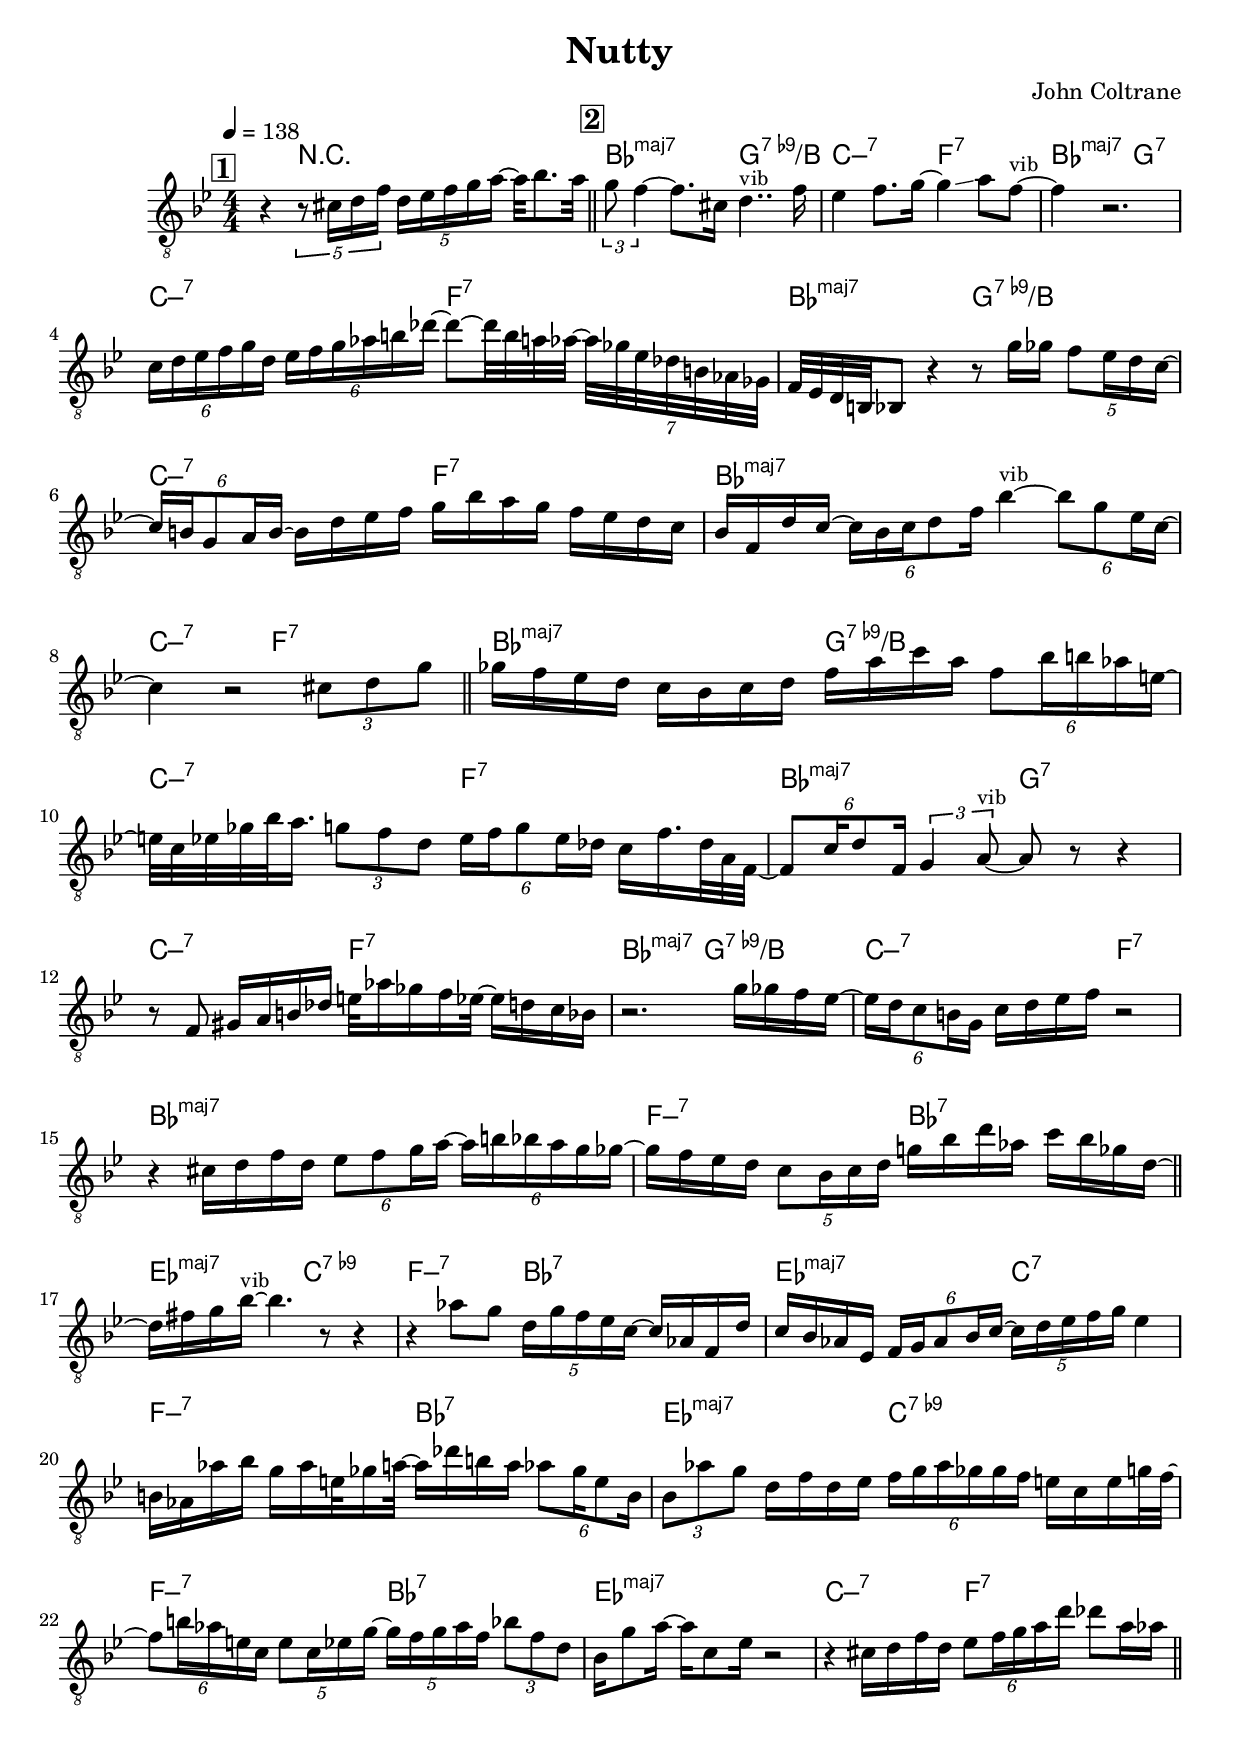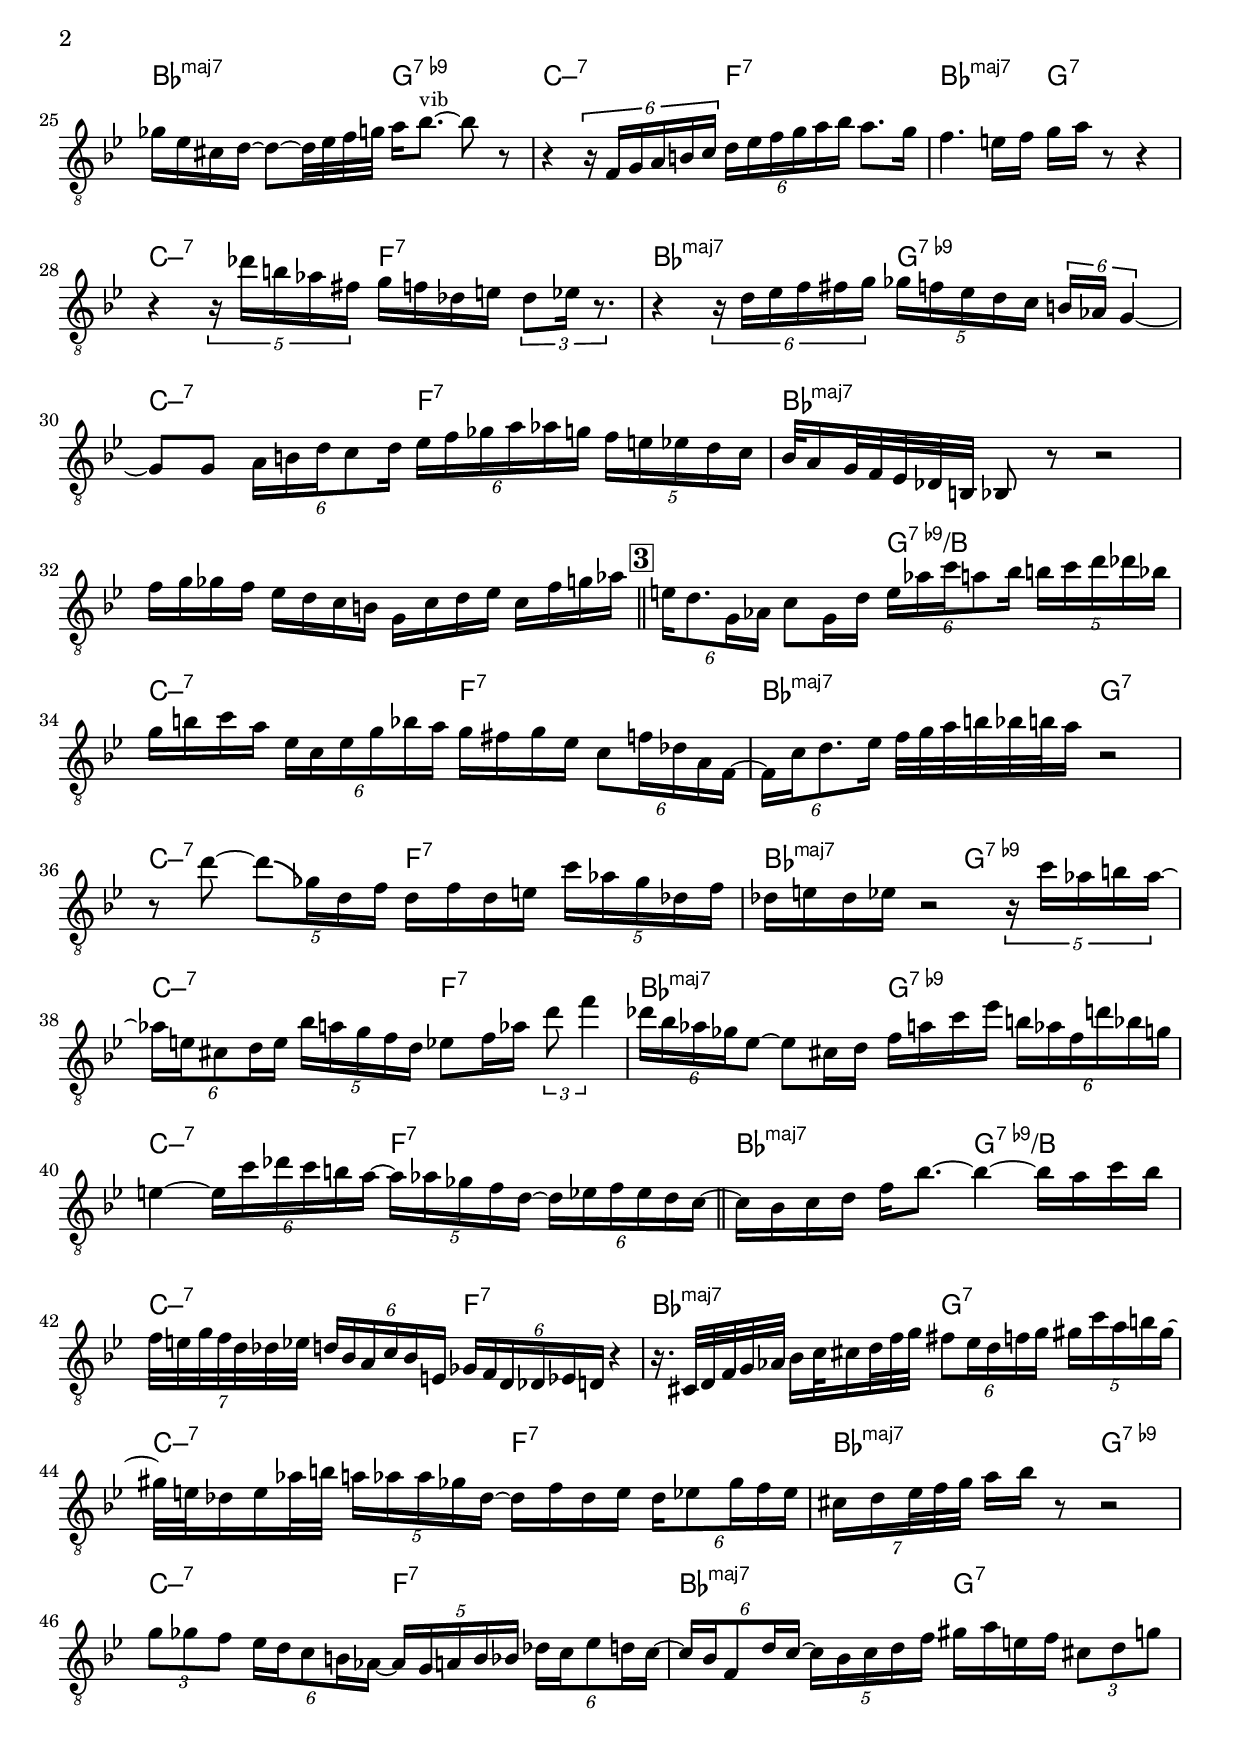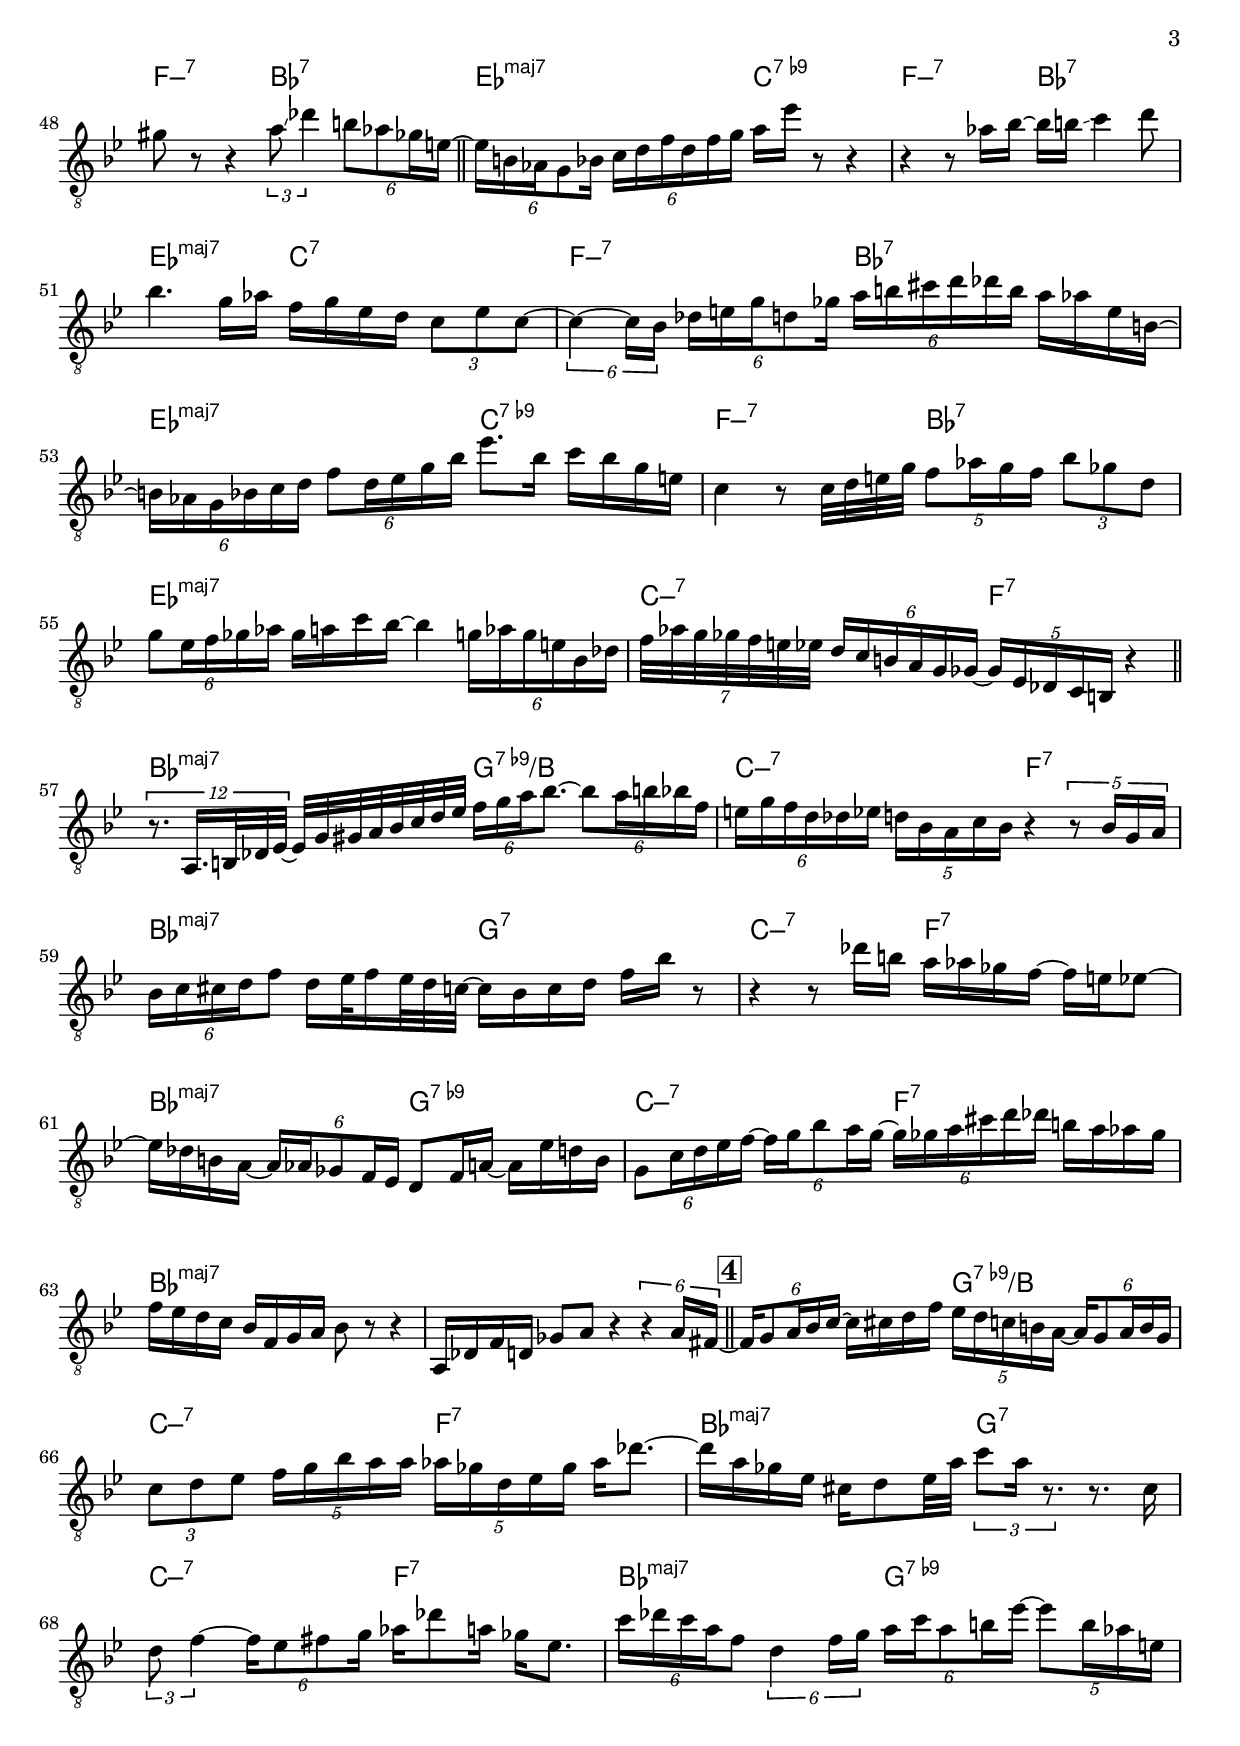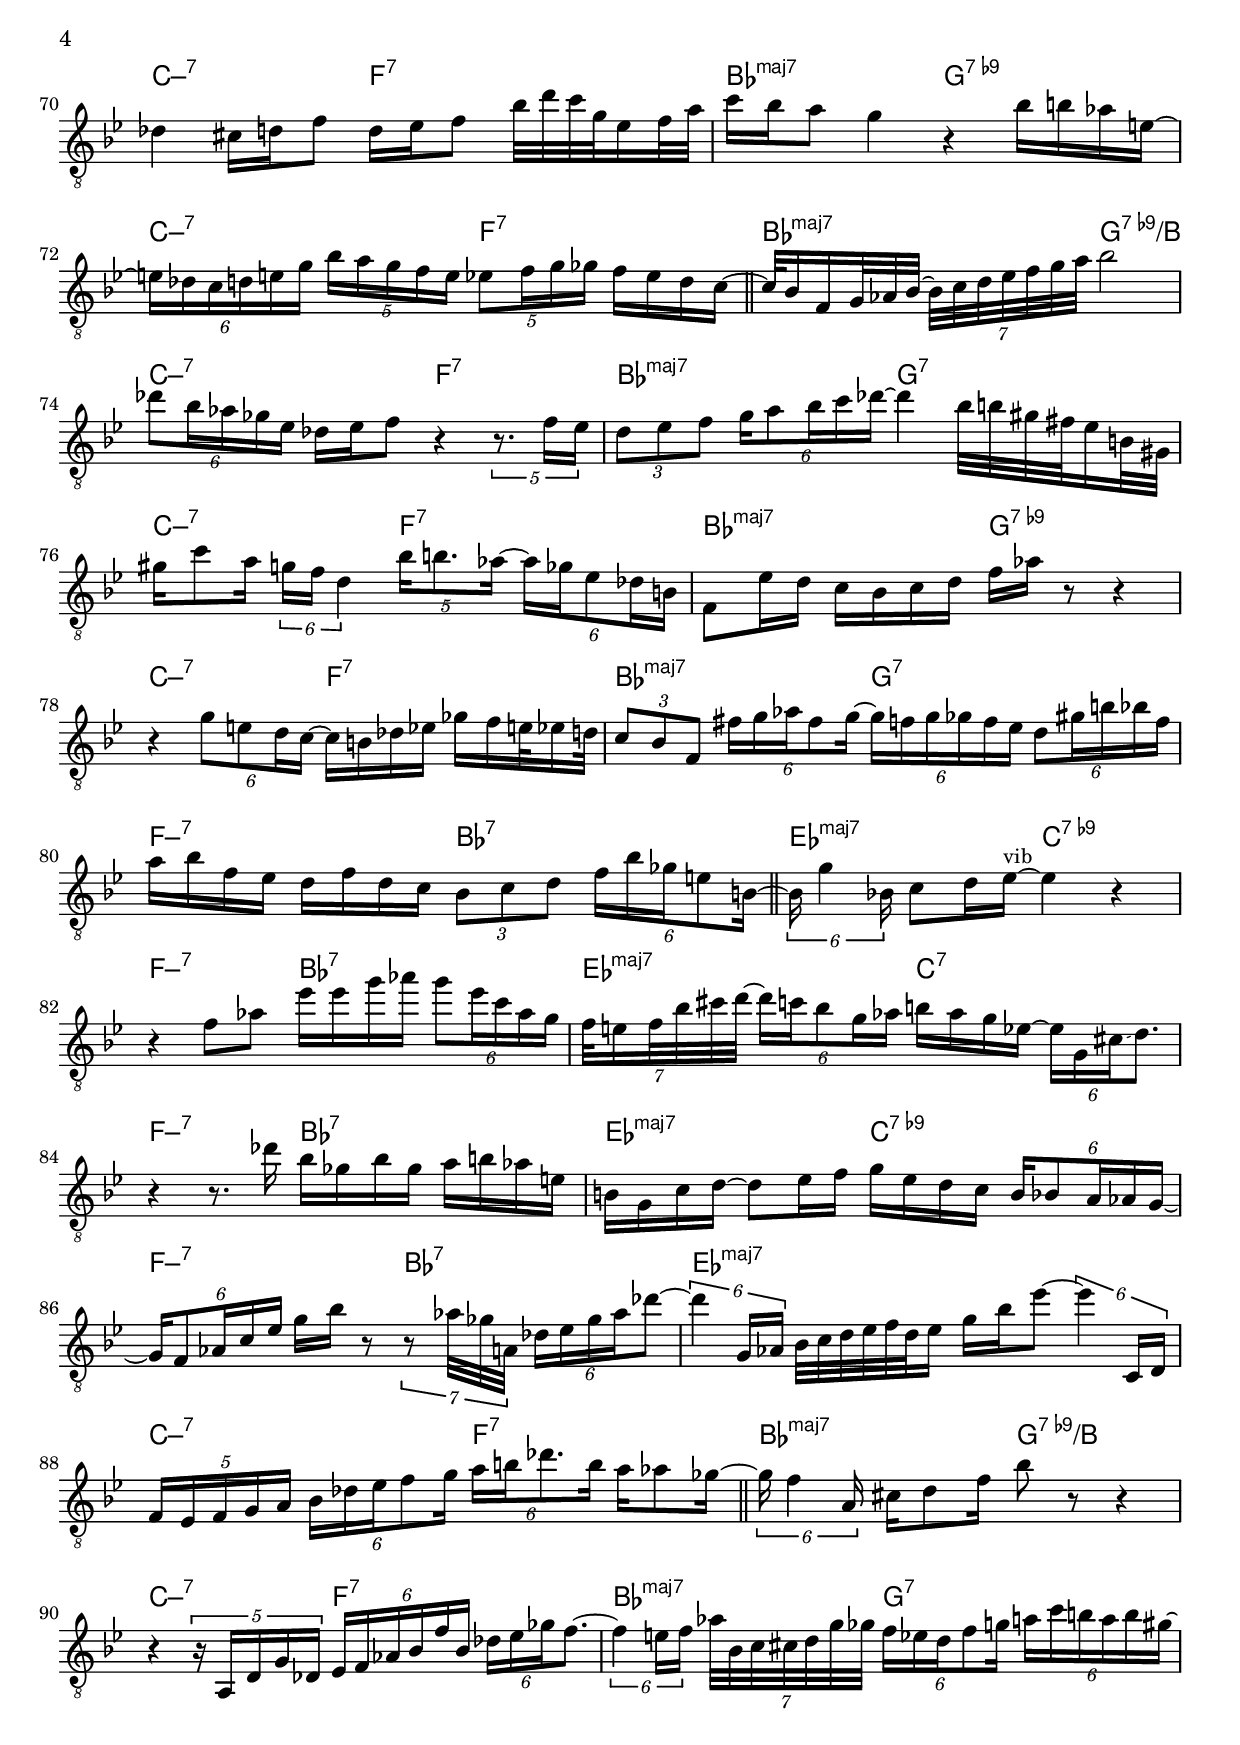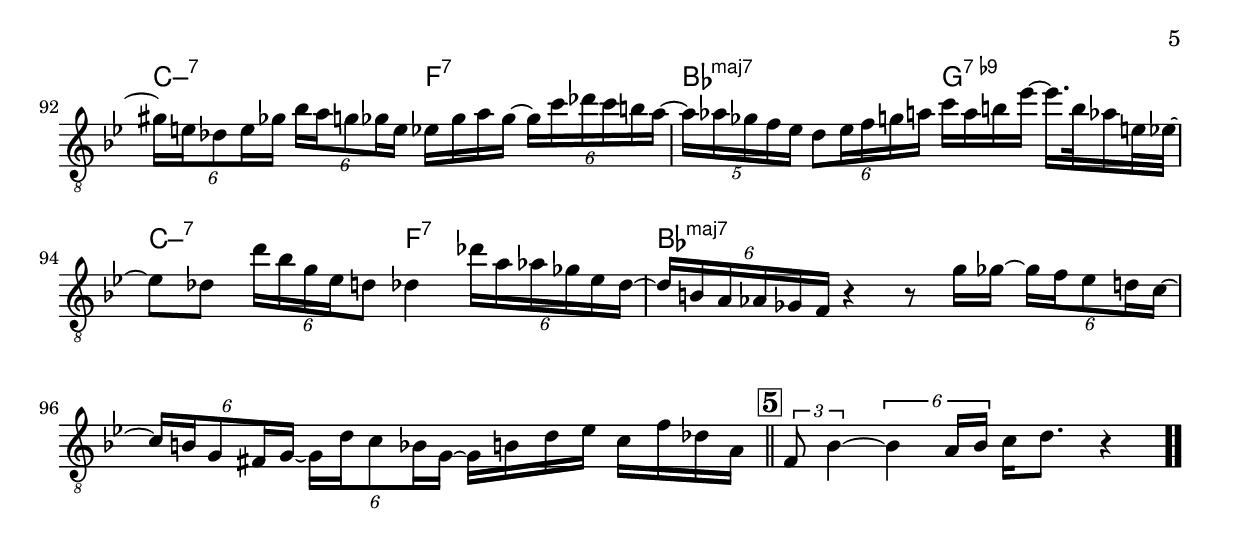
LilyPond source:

\version "2.13.2"

#(ly:set-option 'point-and-click #f)

\header {
  title = "Nutty"
  composer = "John Coltrane"
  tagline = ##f
}
global =
{
    \override Staff.TimeSignature #'style = #'()
    \time 4/4
    \clef "treble_8"
    \key bes \major
    \override Rest #'direction = #'0
    \override MultiMeasureRest #'staff-position = #0
}
\score
{
<<
    \transpose c' c'

    \new ChordNames { \chords {
      \set majorSevenSymbol = \markup { "maj7" }
      \set minorChordModifier = \markup { \char ##x2013 }
      | s4 r2. 
      | bes2:maj g2:9-/b | c2:min7 f2:7 | bes2:maj g2:7 | c2:min7 f2:7 | bes2:maj g2:9-/b | c2:min7 f2:7 | bes1:maj | c2:min7 f2:7 
      | bes2:maj g2:9-/b | c2:min7 f2:7 | bes2:maj g2:7 | c2:min7 f2:7 | bes2:maj g2:9-/b | c2:min7 f2:7 | bes1:maj | f2:min7 bes2:7 
      | es2:maj c2:9- | f2:min7 bes2:7 | es2:maj c2:7 | f2:min7 bes2:7 | es2:maj c2:9- | f2:min7 bes2:7 | es1:maj | c2:min7 f2:7 
      | bes2:maj g2:9- | c2:min7 f2:7 | bes2:maj g2:7 | c2:min7 f2:7 | bes2:maj g2:9- | c2:min7 f2:7 | bes1:maj | s1 
      | s2 g2:9-/b | c2:min7 f2:7 | bes2:maj g2:7 | c2:min7 f2:7 | bes2:maj g2:9- | c2:min7 f2:7 | bes2:maj g2:9- | c2:min7 f2:7 
      | bes2:maj g2:9-/b | c2:min7 f2:7 | bes2:maj g2:7 | c2:min7 f2:7 | bes2:maj g2:9- | c2:min7 f2:7 | bes2:maj g2:7 | f2:min7 bes2:7 
      | es2:maj c2:9- | f2:min7 bes2:7 | es2:maj c2:7 | f2:min7 bes2:7 | es2:maj c2:9- | f2:min7 bes2:7 | es1:maj | c2:min7 f2:7 
      | bes2:maj g2:9-/b | c2:min7 f2:7 | bes2:maj g2:7 | c2:min7 f2:7 | bes2:maj g2:9- | c2:min7 f2:7 | bes1:maj | s1 
      | s2 g2:9-/b | c2:min7 f2:7 | bes2:maj g2:7 | c2:min7 f2:7 | bes2:maj g2:9- | c2:min7 f2:7 | bes2:maj g2:9- | c2:min7 f2:7 
      | bes2:maj g2:9-/b | c2:min7 f2:7 | bes2:maj g2:7 | c2:min7 f2:7 | bes2:maj g2:9- | c2:min7 f2:7 | bes2:maj g2:7 | f2:min7 bes2:7 
      | es2:maj c2:9- | f2:min7 bes2:7 | es2:maj c2:7 | f2:min7 bes2:7 | es2:maj c2:9- | f2:min7 bes2:7 | es1:maj | c2:min7 f2:7 
      | bes2:maj g2:9-/b | c2:min7 f2:7 | bes2:maj g2:7 | c2:min7 f2:7 | bes2:maj g2:9- | c2:min7 f2:7 | bes1:maj | s1 
      | s1|
      }
      }

    \new Staff
    <<
    \transpose c' c'

    {
      \global
  		%\override Score.MetronomeMark #'transparent = ##t
  		%\override Score.MetronomeMark #'stencil = ##f
  		
  		\override HorizontalBracket #'direction = #UP
  		\override HorizontalBracket #'bracket-flare = #'(0 . 0)
  		
  		\override TextSpanner #'dash-fraction = #1.0
  		\override TextSpanner #'bound-details #'left #'text = \markup{ \concat{\draw-line #'(0 . -1.0) \draw-line #'(1.0 . 0) }}
  		\override TextSpanner #'bound-details #'right #'text = \markup{ \concat{ \draw-line #'(1.0 . 0) \draw-line #'(0 . -1.0) }}
          \set Score.markFormatter = #format-mark-box-numbers


      \tempo 4 = 138
      \set Score.currentBarNumber = #0
     
      \bar "||" \mark \default r4 \tuplet 5/4 {r8 cis'16 d'16 f'16} \tuplet 5/4 {d'16 es'16 f'16 g'16 a'16~} a'32 bes'8. a'32 
      \bar "||" \mark \default \tuplet 3/2 {g'8 f'4~} f'8. cis'16 d'4..^\markup{\left-align \small vib} f'16 
      | es'4 f'8. g'16~ g'4\glissando  a'8 f'8~^\markup{\left-align \small vib} 
      | f'4 r2. 
      | \tuplet 6/4 {c'16 d'16 es'16 f'16 g'16 d'16} \tuplet 6/4 {es'16 f'16 g'16 aes'16 b'16 des''16~} des''8~ des''32 b'32 a'32 aes'32~ \tuplet 7/8 {aes'32 ges'32 es'32 des'32 b32 aes32 ges32} 
      | f32 es32 d32 b,32 bes,8 r4 r8 g'16 ges'16 \tuplet 5/4 {f'8 es'16 d'16 c'16~} 
      | \tuplet 6/4 {c'16 b16 g8 a16 b16~} b16 d'16 es'16 f'16 g'16 bes'16 a'16 g'16 f'16 es'16 d'16 c'16 
      | bes16 f16 d'16 c'16~ \tuplet 6/4 {c'16 bes16 c'16 d'8 f'16} bes'4~^\markup{\left-align \small vib} \tuplet 6/4 {bes'8 g'8 es'16 c'16~} 
      | c'4 r2 \tuplet 3/2 {cis'8 d'8 g'8} 
      \bar "||" ges'16 f'16 es'16 d'16 c'16 bes16 c'16 d'16 f'16 a'16 c''16 a'16 \tuplet 6/4 {f'8 bes'16 b'16 aes'16 e'16~} 
      | e'32 c'32 es'32 ges'32 bes'32 a'16. \tuplet 3/2 {g'8 f'8 d'8} \tuplet 6/4 {es'16 f'16 g'8 es'16 des'16} c'16 f'16. des'32 a32 f32~ 
      | \tuplet 6/4 {f8 c'16 d'8 f16} \tuplet 3/2 {g4 a8~^\markup{\left-align \small vib}} a8 r8 r4 
      | r8 f8 gis16 a16 b16 des'16 e'32 aes'16 ges'16 f'16 es'32~ es'16 d'16 c'16 bes16 
      | r2. g'16 ges'16 f'16 es'16~ 
      | \tuplet 6/4 {es'16 d'16 c'8 b16 g16} c'16 d'16 es'16 f'16 r2 
      | r4 cis'16 d'16 f'16 d'16 \tuplet 6/4 {es'8 f'8 g'16 a'16~} \tuplet 6/4 {a'16 b'16 bes'16 a'16 g'16 ges'16~} 
      | ges'16 f'16 es'16 d'16 \tuplet 5/4 {c'8 bes16 c'16 d'16} g'16 bes'16 d''16 aes'16 c''16 bes'16 ges'16 d'16~ 
      \bar "||" d'16 fis'16 g'16 bes'16~^\markup{\left-align \small vib} bes'4. r8 r4 
      | r4 aes'8 g'8 \tuplet 5/4 {d'16 g'16 f'16 es'16 c'16~} c'16 aes16 f16 d'16 
      | c'16 bes16 aes16 es16 \tuplet 6/4 {f16 g16 aes8 bes16 c'16~} \tuplet 5/4 {c'16 d'16 es'16 f'16 g'16} es'4 
      | b16 aes16 aes'16 bes'16 g'16 aes'16 e'32 ges'16 a'32~ a'16 des''16 b'16 a'16 \tuplet 6/4 {aes'8 ges'16 e'8 b16} 
      | \tuplet 3/2 {bes8 aes'8 g'8} d'16 f'16 d'16 es'16 \tuplet 6/4 {f'16 g'16 aes'16 ges'16 ges'16 f'16} e'16 c'16 e'16 g'32 f'32~ 
      | \tuplet 6/4 {f'8 b'16 aes'16 e'16 c'16} \tuplet 5/4 {e'8 c'16 es'16 g'16~} \tuplet 5/4 {g'16 f'16 g'16 aes'16 f'16} \tuplet 3/2 {bes'8 f'8 d'8} 
      | bes16 g'8 a'16~ a'16 c'8 es'16 r2 
      | r4 cis'16 d'16 f'16 d'16 \tuplet 6/4 {es'8 f'16 g'16 a'16 d''16} des''8 a'16 aes'16 
      \bar "||" ges'16 es'16 cis'16 d'16~ d'8~ d'32 es'32 f'32 g'32 a'16 bes'8.~^\markup{\left-align \small vib} bes'8 r8 
      | r4 \tuplet 6/4 {r16 f16 g16 a16 b16 c'16} \tuplet 6/4 {d'16 es'16 f'16 g'16 a'16 bes'16} a'8. g'16 
      | f'4. e'16 f'16 g'16 a'16 r8 r4 
      | r4 \tuplet 5/4 {r16 des''16 b'16 aes'16 fis'16} g'16 f'16 des'16 e'16 \tuplet 3/2 {des'8 es'16 r8.} 
      | r4 \tuplet 6/4 {r16 d'16 es'16 f'16 fis'16 g'16} \tuplet 5/4 {ges'16 f'16 es'16 d'16 c'16} \tuplet 6/4 {b16 aes16 g4~} 
      | g8 g8 \tuplet 6/4 {a16 b16 d'16 c'8 d'16} \tuplet 6/4 {es'16 f'16 ges'16 a'16 aes'16 g'16} \tuplet 5/4 {f'16 e'16 es'16 d'16 c'16} 
      | bes32 a16 g32 f32 es32 des32 b,32 bes,8 r8 r2 
      | f'16 g'16 ges'16 f'16 es'16 d'16 c'16 b16 g16 c'16 d'16 es'16 c'16 f'16 g'16 aes'16 
      \bar "||" \mark \default \tuplet 6/4 {e'16 d'8. g16 aes16} c'8 g16 d'16 \tuplet 6/4 {e'16 aes'16 c''16 a'8 bes'16} \tuplet 5/4 {b'16 c''16 d''16 des''16 bes'16} 
      | g'16 b'16 c''16 a'16 \tuplet 6/4 {es'16 c'16 es'16 g'16 bes'16 a'16} g'16 fis'16 g'16 es'16 \tuplet 6/4 {c'8 f'16 des'16 a16 f16~} 
      | \tuplet 6/4 {f16 c'16 d'8. es'16} f'32 g'32 a'32 b'32 bes'32 b'32 a'16 r2 
      | r8 d''8~ \tuplet 5/4 {d''8\bendAfter #-4  ges'16 d'16 f'16} d'16 f'16 d'16 e'16 \tuplet 5/4 {c''16 aes'16 ges'16 des'16 f'16} 
      | des'16 e'16 des'16 es'16 r2 \tuplet 5/4 {r16 c''16 aes'16 b'16 aes'16~} 
      | \tuplet 6/4 {aes'16 e'16 cis'8 d'16 e'16} \tuplet 5/4 {bes'16 a'16 g'16 f'16 d'16} es'8 f'16 aes'16 \tuplet 3/2 {d''8 f''4} 
      | \tuplet 6/4 {des''16 bes'16 aes'16 ges'16 es'8~} es'8 cis'16 d'16 f'16 a'16 c''16 es''16 \tuplet 6/4 {b'16 aes'16 f'16 d''16 bes'16 g'16} 
      | e'4~ \tuplet 6/4 {e'16 c''16 des''16 c''16 b'16 a'16~} \tuplet 5/4 {a'16 aes'16 ges'16 f'16 d'16~} \tuplet 6/4 {d'16 es'16 f'16 es'16 d'16 c'16~} 
      \bar "||" c'16 bes16 c'16 d'16 f'16 bes'8.~ bes'4~ bes'16 a'16 c''16 bes'16 
      | \tuplet 7/8 {f'32 e'32 g'32 f'32 d'32 des'32 es'32} \tuplet 6/4 {d'16 bes16 a16 c'16 bes16 e16} \tuplet 6/4 {ges16 f16 d16 des16 es16 d16} r4 
      | r16. cis32 d32 f32 g32 aes32 bes16 c'32 cis'16 d'32 f'32 g'32 \tuplet 6/4 {fis'8 es'16 d'16 f'16 g'16} \tuplet 5/4 {gis'16 c''16 a'16 b'16 gis'16~} 
      | gis'32 e'32 des'16 e'16 aes'32 b'32 \tuplet 5/4 {a'16 aes'16 aes'16 ges'16 des'16~} des'16 f'16 des'16 e'16 \tuplet 6/4 {des'16 es'8 ges'16 f'16 es'16} 
      | \tuplet 7/8 {cis'16 d'16 es'32 f'32 g'32} a'16 bes'16 r8 r2 
      | \tuplet 3/2 {g'8 ges'8 f'8} \tuplet 6/4 {es'16 d'16 c'8 b16 aes16~} \tuplet 5/4 {aes16 g16 a16 b16 bes16} \tuplet 6/4 {des'16 c'16 es'8 d'16 c'16~} 
      | \tuplet 6/4 {c'16 bes16 f8 d'16 c'16~} \tuplet 5/4 {c'16 bes16 c'16 d'16 f'16} gis'16 a'16 e'16 f'16 \tuplet 3/2 {cis'8 d'8 g'8} 
      | gis'8 r8 r4 \tuplet 3/2 {a'8\glissando  des''4} \tuplet 6/4 {b'8 aes'8 ges'16 e'16~} 
      \bar "||" \tuplet 6/4 {e'16 b16 aes16 g8 bes16} \tuplet 6/4 {c'16 d'16 f'16 d'16 f'16 g'16} a'16 es''16 r8 r4 
      | r4 r8 aes'16 bes'16~ bes'16 b'16\glissando  c''4 d''8 
      | bes'4. g'16 aes'16 f'16 g'16 es'16 d'16 \tuplet 3/2 {c'8 es'8 c'8~} 
      | \tuplet 6/4 {c'4~ c'16 bes16} \tuplet 6/4 {des'16 e'16 g'16 d'8 ges'16} \tuplet 6/4 {a'16 b'16 cis''16 d''16 des''16 b'16} a'16 aes'16 e'16 b16~ 
      | \tuplet 6/4 {b16 aes16 g16 bes16 c'16 d'16} \tuplet 6/4 {f'8 d'16 es'16 g'16 bes'16} es''8. bes'16 c''16 bes'16 g'16 e'16 
      | c'4 r8 c'32 d'32 e'32 g'32 \tuplet 5/4 {f'8 aes'16 g'16 f'16} \tuplet 3/2 {bes'8 ges'8 d'8} 
      | \tuplet 6/4 {g'8 es'16 f'16 ges'16 aes'16} ges'16 a'16 c''16 bes'16~ bes'4 \tuplet 6/4 {g'16 aes'16 g'16 e'16 bes16 des'16} 
      | \tuplet 7/8 {f'32 aes'32 g'32 ges'32 f'32 e'32 es'32} \tuplet 6/4 {d'16 c'16 b16 a16 g16 ges16~} \tuplet 5/4 {ges16 es16 des16 c16 b,16} r4 
      \bar "||" \tuplet 12/8 {r8. a,16. b,32 des32 es32~} es32 g32 gis32 a32 bes32 c'32 d'32 es'32 \tuplet 6/4 {f'16 g'16 a'16 bes'8.~} \tuplet 6/4 {bes'8 a'16 b'16 bes'16 f'16} 
      | \tuplet 6/4 {e'16 g'16 f'16 d'16 des'16 es'16} \tuplet 5/4 {d'16 bes16 a16 c'16 bes16} r4 \tuplet 5/4 {r8 bes16 g16 a16} 
      | \tuplet 6/4 {bes16 c'16 cis'16 d'16 f'8} d'16 es'32 f'16 es'32 d'32 c'32~ c'16 bes16 c'16 d'16 f'16 bes'16 r8 
      | r4 r8 des''16 b'16 a'16 aes'16 ges'16 f'16~ f'16 e'16 es'8~ 
      | es'16 des'16 b16 a16~ \tuplet 6/4 {a16 aes16 ges8 f16 es16} d8 f16 a16~ a16 es'16 d'16 b16 
      | \tuplet 6/4 {g8 c'16 d'16 es'16 f'16~} \tuplet 6/4 {f'16 g'16 bes'8 a'16 g'16~} \tuplet 6/4 {g'16 ges'16 a'16 cis''16 d''16 des''16} b'16 a'16 aes'16 ges'16 
      | f'16 es'16 d'16 c'16 bes16 f16 g16 a16 bes8 r8 r4 
      | a,16 des16 f16 d16 ges8 a8 r4 \tuplet 6/4 {r4 a16 fis16~} 
      \bar "||" \mark \default \tuplet 6/4 {fis16 g8 a16 bes16 c'16~} c'16 cis'16 d'16 f'16 \tuplet 5/4 {es'16 d'16 c'16 b16 a16~} \tuplet 6/4 {a16 g8 a16 b16 g16} 
      | \tuplet 3/2 {c'8 d'8 es'8} \tuplet 5/4 {f'16 g'16 bes'16 a'16 a'16} \tuplet 5/4 {aes'16 ges'16 d'16 es'16 ges'16} aes'16 des''8.~ 
      | des''16 a'16 ges'16 es'16 cis'16 d'8 es'32 a'32 \tuplet 3/2 {c''8 a'16 r8.} r8. cis'16 
      | \tuplet 3/2 {d'8 f'4~} \tuplet 6/4 {f'16 es'8 fis'8 g'16} aes'16 des''8 a'16 ges'16 es'8. 
      | \tuplet 6/4 {c''16 des''16 c''16 a'16 f'8} \tuplet 6/4 {d'4 f'16 g'16} \tuplet 6/4 {a'16 c''16 a'8 b'16 es''16~} \tuplet 5/4 {es''8 b'16 aes'16 e'16} 
      | des'4 cis'16 d'16 f'8 d'16 es'16 f'8 bes'32 d''32 c''32 g'32 es'16 f'32 a'32 
      | c''16 bes'16 a'8 g'4 r4 bes'16 b'16 aes'16 e'16~ 
      | \tuplet 6/4 {e'16 des'16 c'16 d'16 e'16 g'16} \tuplet 5/4 {bes'16 a'16 g'16 f'16 e'16} \tuplet 5/4 {es'8 f'16 g'16 ges'16} f'16 es'16 d'16 c'16~ 
      \bar "||" c'32 bes16 f16 g32 aes32 bes32~ \tuplet 7/8 {bes32 c'32 d'32 es'32 f'32 g'32 a'32} bes'2 
      | \tuplet 6/4 {des''8 bes'16 aes'16 ges'16 es'16} des'16 es'16 f'8 r4 \tuplet 5/4 {r8. f'16 es'16} 
      | \tuplet 3/2 {d'8 es'8 f'8} \tuplet 6/4 {g'16 a'8 bes'16 c''16 des''16~} des''4 bes'32 b'32 gis'32 fis'32 es'16 b32 gis32 
      | gis'16 c''8 a'16 \tuplet 6/4 {g'16 f'16 d'4} \tuplet 5/4 {bes'16 b'8. aes'16~} \tuplet 6/4 {aes'16 ges'16 es'8 des'16 b16} 
      | f8 es'16 d'16 c'16 bes16 c'16 d'16 f'16 aes'16 r8 r4 
      | r4 \tuplet 6/4 {g'8 e'8 d'16 c'16~} c'16 b16 des'16 es'16 ges'16 f'16 e'32 es'16 d'32 
      | \tuplet 3/2 {c'8 bes8 f8} \tuplet 6/4 {fis'16 g'16 aes'16 fis'8 g'16~} \tuplet 6/4 {g'16 f'16 g'16 ges'16 f'16 es'16} \tuplet 6/4 {d'8 gis'16 b'16 bes'16 f'16} 
      | a'16 bes'16 f'16 es'16 d'16 f'16 d'16 c'16 \tuplet 3/2 {bes8 c'8 d'8} \tuplet 6/4 {f'16 bes'16 ges'16 e'8 b16~} 
      \bar "||" \tuplet 6/4 {b16 g'4 bes16} c'8 d'16 es'16~^\markup{\left-align \small vib} es'4 r4 
      | r4 f'8 aes'8 es''16 es''16 g''16 aes''16 \tuplet 6/4 {g''8 es''16 c''16 aes'16 g'16} 
      | \tuplet 7/8 {f'32 e'16 f'32 bes'32 cis''32 d''32~} \tuplet 6/4 {d''16 c''16 bes'8 g'16 aes'16} b'16 aes'16 g'16 es'16~ \tuplet 6/4 {es'16 g16 cis'16\glissando  d'8.} 
      | r4 r8. des''16 bes'16 ges'16 bes'16 ges'16 a'16 b'16 aes'16 e'16 
      | b16 g16 c'16 d'16~ d'8 es'16 f'16 g'16 es'16 d'16 c'16 \tuplet 6/4 {b16 bes8 a16 aes16 g16~} 
      | \tuplet 6/4 {g16 f8 aes16 c'16 es'16} g'16 bes'16 r8 \tuplet 7/8 {r8 aes'32 ges'32 a32} \tuplet 6/4 {des'16 es'16 ges'16 aes'16 des''8~} 
      | \tuplet 6/4 {des''4 g16 aes16} bes32 c'32 d'32 es'32 f'32 d'32 es'16 g'16 bes'16 es''8~ \tuplet 6/4 {es''4 c16 d16} 
      | \tuplet 5/4 {f16 es16 f16 g16 a16} \tuplet 6/4 {bes16 des'16 es'16 f'8 g'16} \tuplet 6/4 {a'16 b'16 des''8. b'16} a'16 aes'8 ges'16~ 
      \bar "||" \tuplet 6/4 {ges'16 f'4 a16} cis'16 d'8 f'16 bes'8 r8 r4 
      | r4 \tuplet 5/4 {r16 a,16 d16 g16 des16} \tuplet 6/4 {es16 f16 aes16 bes16 f'16 bes16} \tuplet 6/4 {des'16 es'16 ges'16 f'8.~} 
      | \tuplet 6/4 {f'4 e'16 f'16} \tuplet 7/8 {aes'32 bes32 c'32 cis'32 d'32 g'32 ges'32} \tuplet 6/4 {f'16 es'16 d'16 f'8 g'16} \tuplet 6/4 {a'16 c''16 b'16 a'16 b'16 gis'16~} 
      | \tuplet 6/4 {gis'16 e'16 des'8 e'16 ges'16} \tuplet 6/4 {bes'16 a'16 g'8 ges'16 e'16} es'16 ges'16 a'16 ges'16~ \tuplet 6/4 {ges'16 c''16 des''16 c''16 b'16 a'16~} 
      | \tuplet 5/4 {a'16 aes'16 ges'16 f'16 es'16} \tuplet 6/4 {d'8 es'16 f'16 g'16 a'16} c''16 a'16 b'16 es''16~ es''16. b'32 aes'16 e'32 es'32~ 
      | es'8 des'8 \tuplet 6/4 {d''16 bes'16 g'16 es'16 d'8} des'4 \tuplet 6/4 {des''16 a'16 aes'16 ges'16 es'16 des'16~} 
      | \tuplet 6/4 {des'16 b16 a16 aes16 ges16 f16} r4 r8 g'16 ges'16~ \tuplet 6/4 {ges'16 f'16 es'8 d'16 c'16~} 
      | \tuplet 6/4 {c'16 b16 g8 fis16 g16~} \tuplet 6/4 {g16 d'16 c'8 bes16 g16~} g16 b16 d'16 es'16 c'16 f'16 des'16 a16 
      \bar "||" \mark \default \tuplet 3/2 {f8 bes4~} \tuplet 6/4 {bes4 a16 bes16} c'16 d'8. r4\bar  ".."
    }
    >>
>>    
}
